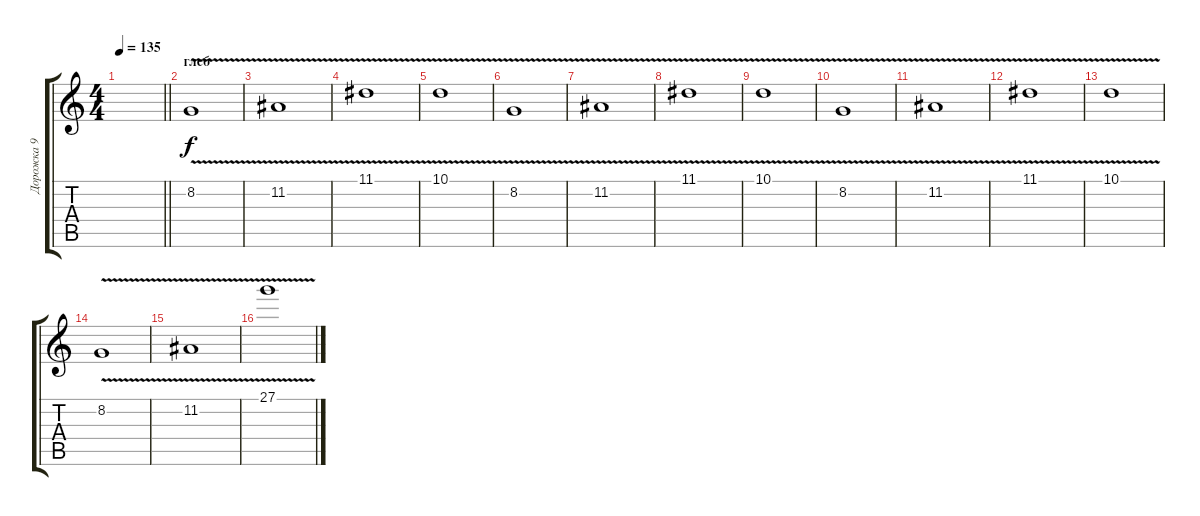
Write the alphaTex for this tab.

\track ("Дорожка 9" "Дорожка 9") {instrument lead1square}
\staff {score tabs}
\tuning (E4 B3 G3 D3 A2 E2) {hide}
\ts (4 4)
\tempo 135
\clef g2
\barLineRight lightlight
\ks c
|
\section ("" "глеб")
8.2{v}.1 |
11.2{v}.1 |
11.1{v}.1 |
10.1{v}.1 |
8.2{v}.1 |
11.2{v}.1 |
11.1{v}.1 |
10.1{v}.1 |
8.2{v}.1 |
11.2{v}.1 |
11.1{v}.1 |
10.1{v}.1 |
8.2{v}.1 |
11.2{v}.1 |
27.1{v}.1
